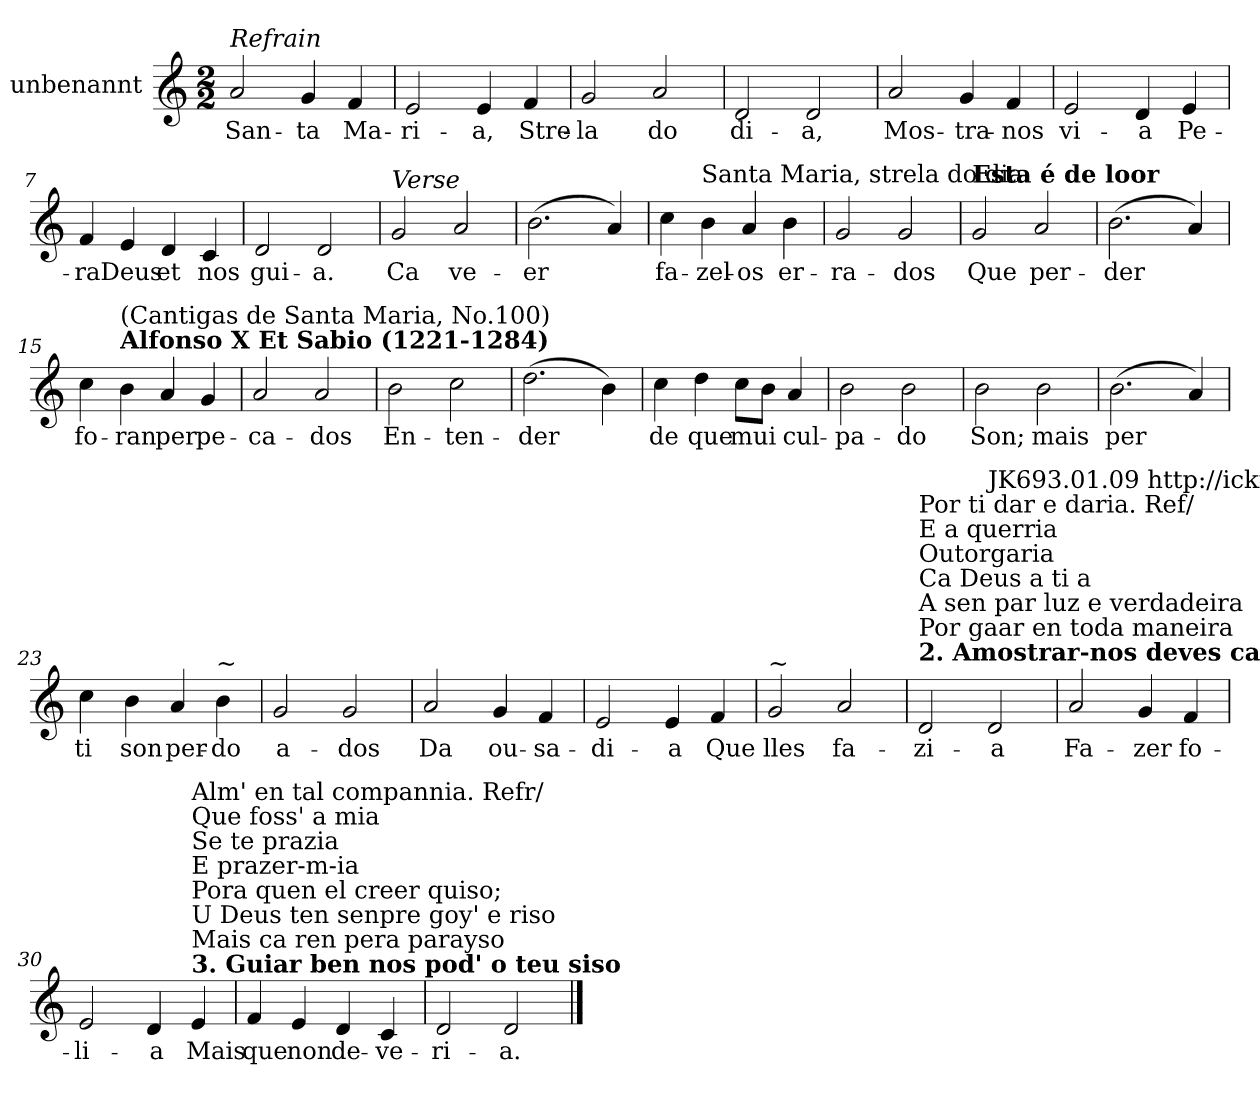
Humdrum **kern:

**kern	**text
*part1	*part1
*staff1	*staff1
*I"unbenannt	*
*clefG2	*
*k[]	*
*M2/2	*
=1	=1
!LO:TX:a:i:t=Refrain	!
!	!LO:LY:b
2a/	San-
!	!LO:LY:b
4g/	ta
!	!LO:LY:b
4f/	Ma-
=2	=2
!	!LO:LY:b
2e/	ri-
!	!LO:LY:b
4e/	a,
!	!LO:LY:b
4f/	Stre-
=3	=3
!	!LO:LY:b
2g/	la
!	!LO:LY:b
2a/	do
=4	=4
!	!LO:LY:b
2d/	di-
!	!LO:LY:b
2d/	a,
=5	=5
!	!LO:LY:b
2a/	Mos-
!	!LO:LY:b
4g/	tra-
!	!LO:LY:b
4f/	nos
=6	=6
!	!LO:LY:b
2e/	vi-
!	!LO:LY:b
4d/	a
!	!LO:LY:b
4e/	Pe-
!!LO:LB:g=z
=7	=7
!	!LO:LY:b
4f/	ra
!	!LO:LY:b
4e/	Deus
!	!LO:LY:b
4d/	et
!	!LO:LY:b
4c/	nos
!!LO:LB:g=z
=8	=8
!	!LO:LY:b
2d/	gui-
!	!LO:LY:b
2d/	a.
!!LO:LB:g=z
=9	=9
!LO:TX:a:i:t=Verse	!
!	!LO:LY:b
2g/	Ca
!	!LO:LY:b
2a/	ve-
=10	=10
!	!LO:LY:b
(2.b\	er
4a/)	.
=11	=11
!	!LO:LY:b
4cc\	fa-
!LO:TX:a:t=Santa Maria, strela do dia	!
!	!LO:LY:b
4b\	zel-
!	!LO:LY:b
4a/	os
!	!LO:LY:b
4b\	er-
=12	=12
!	!LO:LY:b
2g/	ra-
!	!LO:LY:b
2g/	dos
=13	=13
!LO:TX:a:B:t=Esta é de loor	!
!	!LO:LY:b
2g/	Que
!	!LO:LY:b
2a/	per-
=14	=14
!	!LO:LY:b
(2.b\	der
4a/)	.
=15	=15
!	!LO:LY:b
4cc\	fo-
!LO:TX:a:B:t=Alfonso X Et Sabio (1221-1284)	!
!LO:TX:a:t=(Cantigas de Santa Maria, No.100)	!
!	!LO:LY:b
4b\	ran
!	!LO:LY:b
4a/	per
!	!LO:LY:b
4g/	pe-
!!LO:LB:g=z
=16	=16
!	!LO:LY:b
2a/	ca-
!	!LO:LY:b
2a/	dos
!!LO:LB:g=z
=17	=17
!	!LO:LY:b
2b\	En-
!	!LO:LY:b
2cc\	ten-
=18	=18
!	!LO:LY:b
(2.dd\	der
4b\)	.
=19	=19
!	!LO:LY:b
4cc\	de
!	!LO:LY:b
4dd\	que
!	!LO:LY:b
8cc\L	mui
8b\J	.
!	!LO:LY:b
4a/	cul-
=20	=20
!	!LO:LY:b
2b\	pa-
!	!LO:LY:b
2b\	do
=21	=21
!	!LO:LY:b
2b\	Son;
!	!LO:LY:b
2b\	mais
=22	=22
!	!LO:LY:b
(2.b\	per
4a/)	.
=23	=23
!	!LO:LY:b
4cc\	ti
!	!LO:LY:b
4b\	son
!	!LO:LY:b
4a/	per-
!LO:TX:a:t=~	!
!	!LO:LY:b
4b\	do
!!LO:LB:g=z
=24	=24
!	!LO:LY:b
2g/	a-
!	!LO:LY:b
2g/	dos
!!LO:PB:g=z
=25	=25
!	!LO:LY:b
2a/	Da
!	!LO:LY:b
4g/	ou-
!	!LO:LY:b
4f/	sa-
=26	=26
!	!LO:LY:b
2e/	di-
!	!LO:LY:b
4e/	a
!	!LO:LY:b
4f/	Que
=27	=27
!LO:TX:a:t=~	!
!	!LO:LY:b
2g/	lles
!	!LO:LY:b
2a/	fa-
=28	=28
!LO:TX:a:B:t=2. Amostrar-nos deves carreira	!
!LO:TX:a:t=Por gaar en toda maneira	!
!LO:TX:a:t=A sen par luz e verdadeira	!
!LO:TX:a:t=Ca Deus a ti a	!
!LO:TX:a:t=Outorgaria	!
!LO:TX:a:t=E a querria	!
!LO:TX:a:t=Por ti dar e daria. Ref/	!
!	!LO:LY:b
2d/	zi-
!LO:TX:a:t=JK693.01.09 http&colon;//icking-music-archive.org	!
!	!LO:LY:b
2d/	a
=29	=29
!	!LO:LY:b
2a/	Fa-
!	!LO:LY:b
4g/	zer
!	!LO:LY:b
4f/	fo-
=30	=30
!	!LO:LY:b
2e/	li-
!	!LO:LY:b
4d/	a
!LO:TX:a:B:t=3. Guiar ben nos pod' o teu siso	!
!LO:TX:a:t=Mais ca ren pera parayso	!
!LO:TX:a:t=U Deus ten senpre goy' e riso	!
!LO:TX:a:t=Pora quen el creer quiso;	!
!LO:TX:a:t=E prazer-m-ia	!
!LO:TX:a:t=Se te prazia	!
!LO:TX:a:t=Que foss' a mia	!
!LO:TX:a:t=Alm' en tal compannia. Refr/	!
!	!LO:LY:b
4e/	Mais
=31	=31
!	!LO:LY:b
4f/	que
!	!LO:LY:b
4e/	non
!	!LO:LY:b
4d/	de-
!	!LO:LY:b
4c/	ve-
!!LO:LB:g=z
=32	=32
!	!LO:LY:b
2d/	ri-
!	!LO:LY:b
2d/	a.
==	==
*-	*-
